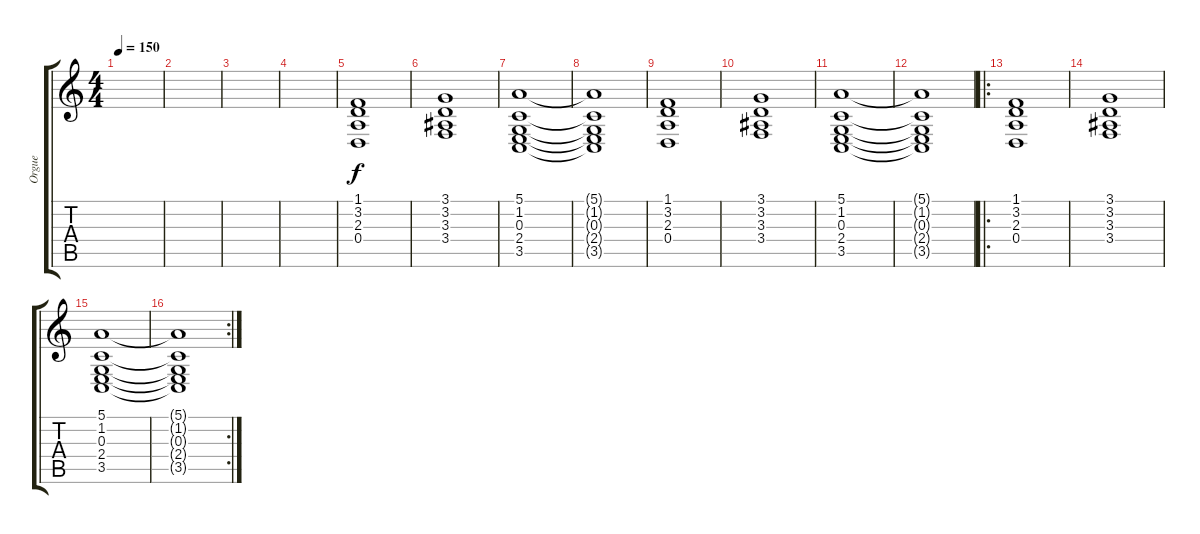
\track ("Orgue" "Orgue") {instrument rockorgan}
\staff {score tabs}
\tuning (E4 B3 G3 D3 A2 E2) {hide}
\ts (4 4)
\tempo 150
\clef g2
\ks c
|
|
|
|
(1.1 3.2 2.3 0.4).1 |
(3.1 3.2 3.3 3.4).1 |
(5.1 1.2 0.3 2.4 3.5).1 |
(5.1{t} 1.2{t} 0.3{t} 2.4{t} 3.5{t}).1 |
(1.1 3.2 2.3 0.4).1 |
(3.1 3.2 3.3 3.4).1 |
(5.1 1.2 0.3 2.4 3.5).1 |
(5.1{t} 1.2{t} 0.3{t} 2.4{t} 3.5{t}).1 |
\ro
(1.1 3.2 2.3 0.4).1 |
(3.1 3.2 3.3 3.4).1 |
(5.1 1.2 0.3 2.4 3.5).1 |
\rc 2
(5.1{t} 1.2{t} 0.3{t} 2.4{t} 3.5{t}).1
